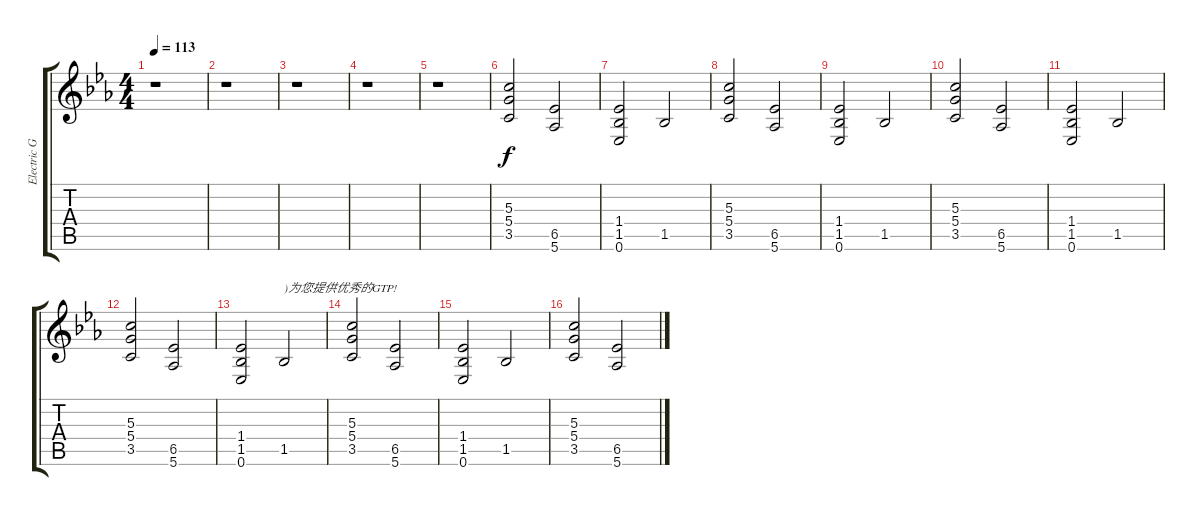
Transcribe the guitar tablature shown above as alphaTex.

\track ("Electric Guitar" "Electric G") {instrument distortionguitar}
\staff {score tabs}
\tuning (E4 B3 G3 D3 A2 Eb2) {hide}
\ts (4 4)
\tempo 113
\clef g2
\ks eb
r.1{dy f} |
r.1 |
r.1 |
r.1 |
r.1 |
(5.3 5.4 3.5).2 (6.5 5.6).2 |
(1.4 1.5 0.6).2 1.5.2 |
(5.3 5.4 3.5).2 (6.5 5.6).2 |
(1.4 1.5 0.6).2 1.5.2 |
(5.3 5.4 3.5).2 (6.5 5.6).2 |
(1.4 1.5 0.6).2 1.5.2 |
(5.3 5.4 3.5).2 (6.5 5.6).2 |
(1.4 1.5 0.6).2 1.5.2{txt ")为您提供优秀的GTP!"} |
(5.3 5.4 3.5).2 (6.5 5.6).2 |
(1.4 1.5 0.6).2 1.5.2 |
(5.3 5.4 3.5).2 (6.5 5.6).2
